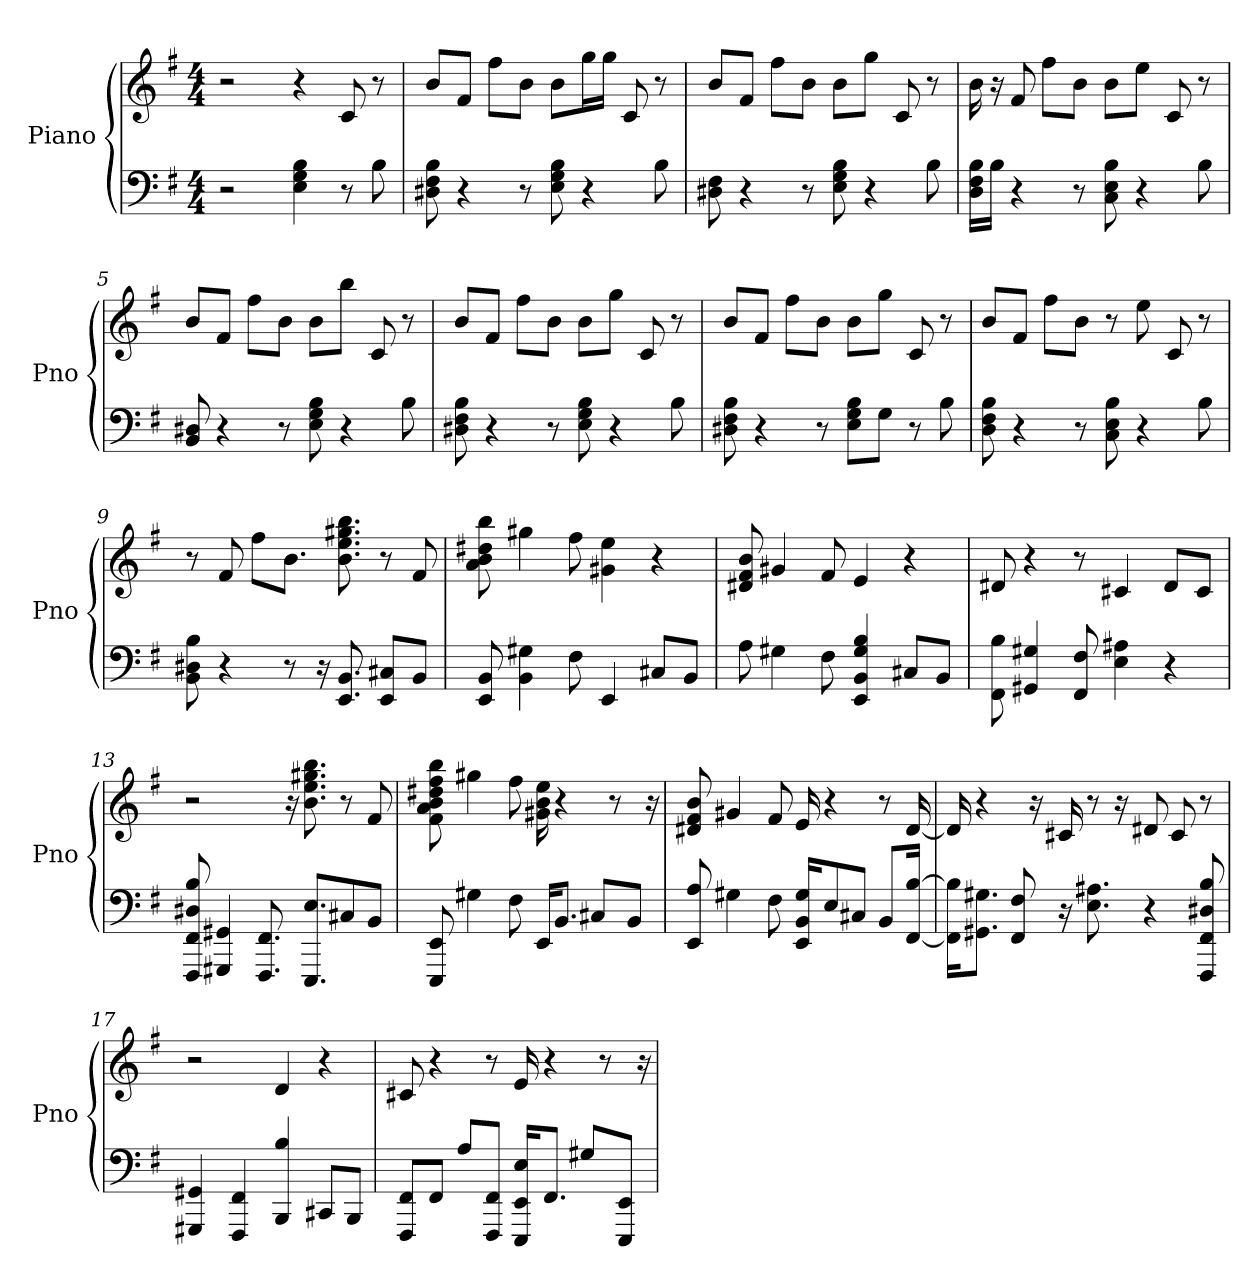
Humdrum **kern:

**kern	**kern
*part1	*part1
*staff2	*staff1
*I"Piano	*
*I'Pno	*
*clefF4	*clefG2
*k[f#]	*k[f#]
*G:	*G:
*M4/4	*M4/4
*MM83	*MM83
=1	=1
2r	2r
4B 4G 4E	4r
8r	8c
8B	8r
=2	=2
8B 8F# 8D#	8b/L
4r	8f#/J
.	8ff#\L
8r	8b\J
8E 8B 8G	8b\L
4r	16gg\L
.	16gg\JJ
.	8c
8B	8r
=3	=3
8D# 8F#	8b/L
4r	8f#/J
.	8ff#\L
8r	8b\J
8E 8G 8B	8b\L
4r	8gg\J
.	8c
8B	8r
=4	=4
16B\ 16F#\ 16D\LL	16b
16B\JJ	16r
4r	8f#
.	8ff#\L
8r	8b\J
8C 8B 8E	8b\L
4r	8ee\J
.	8c
8B	8r
=5	=5
8BB 8D#	8b/L
4r	8f#/J
.	8ff#\L
8r	8b\J
8E 8G 8B	8b\L
4r	8bb\J
.	8c
8B	8r
=6	=6
8F# 8D# 8B	8b/L
4r	8f#/J
.	8ff#\L
8r	8b\J
8E 8G 8B	8b\L
4r	8gg\J
.	8c
8B	8r
=7	=7
8B 8D# 8F#	8b/L
4r	8f#/J
.	8ff#\L
8r	8b\J
8B\ 8G\ 8E\L	8b\L
8G\J	8gg\J
8r	8c
8B	8r
=8	=8
8B 8F# 8D	8b/L
4r	8f#/J
.	8ff#\L
8r	8b\J
8B 8E 8C	8r
4r	8ee
.	8c
8B	8r
=9	=9
8D# 8B 8BB	8r
4r	8f#
.	8ff#\L
8r	8.b\J
16r	.
8.EE 8.BB	8.bb 8.b 8.gg# 8.ee
8EE/ 8C#/L	8r
8BB/J	8f#
=10	=10
8BB 8EE	8bb 8b 8a 8dd#
4G# 4BB	4gg#
8F#	8ff#
4EE	4g# 4ee
8C#/L	4r
8BB/J	.
=11	=11
8A	8b 8d# 8f#
4G#	4g#
8F#	8f#
4BB 4G# 4EE 4B	4e
8C#/L	4r
8BB/J	.
=12	=12
8FF# 8B	8d#
4G# 4GG#	4r
8F# 8FF#	8r
4E 4A#	4c#
4r	8d#/L
.	8c#/J
=13	=13
8FF# 8FFF# 8B 8D#	2r
4GGG# 4GG#	.
8.FF# 8.FFF#	.
.	16r
8.EEE/ 8.E/L	8.b 8.bb 8.ee 8.gg#
8C#/	8r
8BB/J	8f#
=14	=14
8EEE 8EE	8bb 8b 8f# 8ff# 8a 8dd#
4G#	4gg#
8F#	8ff#
16EE/KL	16g# 16ee 16b
8.BB/J	4r
8C#/L	.
.	8r
8BB/J	.
.	16r
=15	=15
8EE 8A	8b 8d# 8f#
4G#	4g#
8F#	8f#
16BB/ 16G#/ 16EE/KL	16e
8E/	4r
8C#/J	.
8BB/L	8r
[16B/ [16FF#/Jk	[16d#
=16	=16
16B]\ 16FF#]\KL	16d#]
8.G#\ 8.GG#\J	4r
8FF# 8F#	.
.	16r
16r	16c#
8.E 8.A#	8r
.	16r
4r	8d#
.	8c#
8FFF# 8B 8FF# 8D#	8r
=17	=17
4GG# 4GGG#	2r
4FFF# 4FF#	.
4BBB 4B	4d
8CC#/L	4r
8BBB/J	.
=18	=18
8FFF#/ 8FF#/L	8c#
8FF#/J	4r
8A/L	.
8FFF#/ 8FF#/J	8r
16E/ 16EE/ 16EEE/KL	16e
8.FF#/J	4r
8G#/L	.
.	8r
8EE/ 8EEE/J	.
.	16r
=	=
*-	*-
